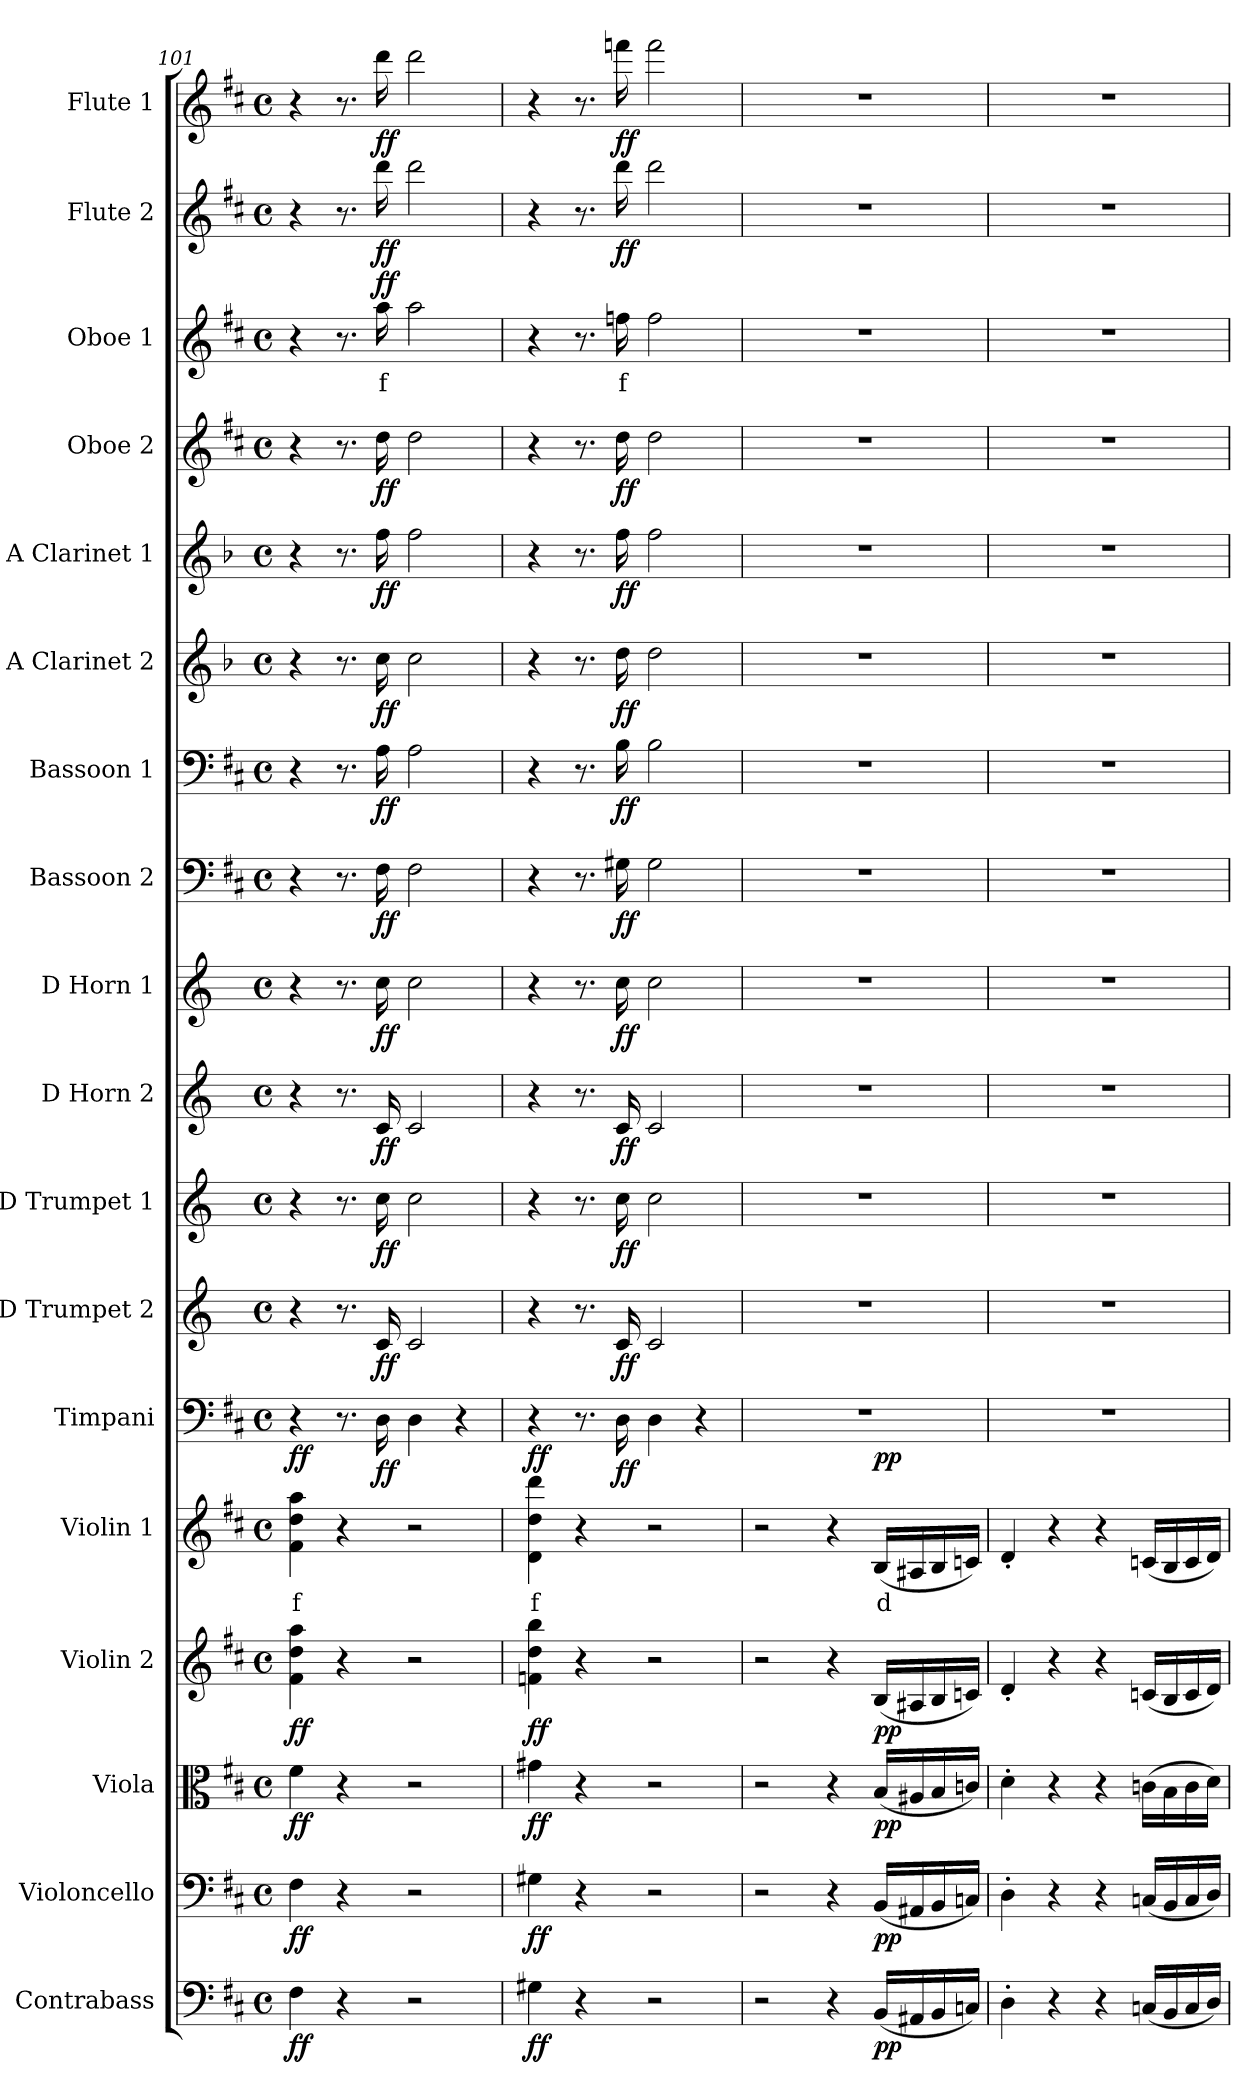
**kern	**dynam	**kern	**dynam	**kern	**dynam	**kern	**dynam	**kern	**text	**dynam	**kern	**dynam	**kern	**dynam	**kern	**dynam	**kern	**dynam	**kern	**dynam	**kern	**dynam	**kern	**dynam	**kern	**dynam	**kern	**dynam	**kern	**dynam	**kern	**text	**dynam	**kern	**dynam	**kern	**dynam
*part18	*part18	*part17	*part17	*part16	*part16	*part15	*part15	*part14	*part14	*part14	*part13	*part13	*part12	*part12	*part11	*part11	*part10	*part10	*part9	*part9	*part8	*part8	*part7	*part7	*part6	*part6	*part5	*part5	*part4	*part4	*part3	*part3	*part3	*part2	*part2	*part1	*part1
*staff18	*staff18	*staff17	*staff17	*staff16	*staff16	*staff15	*staff15	*staff14	*staff14	*staff14	*staff13	*staff13	*staff12	*staff12	*staff11	*staff11	*staff10	*staff10	*staff9	*staff9	*staff8	*staff8	*staff7	*staff7	*staff6	*staff6	*staff5	*staff5	*staff4	*staff4	*staff3	*staff3	*staff3	*staff2	*staff2	*staff1	*staff1
*I"Contrabass	*	*I"Violoncello	*	*I"Viola	*	*I"Violin 2	*	*I"Violin 1	*	*	*I"Timpani	*	*I"D Trumpet 2	*	*I"D Trumpet 1	*	*I"D Horn 2	*	*I"D Horn 1	*	*I"Bassoon 2	*	*I"Bassoon 1	*	*I"A Clarinet 2	*	*I"A Clarinet 1	*	*I"Oboe 2	*	*I"Oboe 1	*	*	*I"Flute 2	*	*I"Flute 1	*
*I'Cb	*	*I'Vc	*	*I'Vla	*	*I'Vln 2	*	*I'Vln 1	*	*	*I'Timp	*	*I'Tpt 2	*	*I'Tpt 1	*	*I'Hn 2	*	*I'Hn 1	*	*I'Bsn 2	*	*I'Bsn 1	*	*I'Cl 2	*	*I'Cl 1	*	*I'Ob 2	*	*I'Ob 1	*	*	*I'Fl 2	*	*I'Fl 1	*
*clefF4	*	*clefF4	*	*clefC3	*	*clefG2	*	*clefG2	*	*	*clefF4	*	*clefG2	*	*clefG2	*	*clefG2	*	*clefG2	*	*clefF4	*	*clefF4	*	*clefG2	*	*clefG2	*	*clefG2	*	*clefG2	*	*	*clefG2	*	*clefG2	*
*ITrd7c12	*	*	*	*	*	*	*	*	*	*	*	*	*ITrd-1c-2	*	*ITrd-1c-2	*	*ITrd6c10	*	*ITrd6c10	*	*	*	*	*	*ITrd2c3	*	*ITrd2c3	*	*	*	*	*	*	*	*	*	*
*k[f#c#]	*	*k[f#c#]	*	*k[f#c#]	*	*k[f#c#]	*	*k[f#c#]	*	*	*k[f#c#]	*	*k[f#c#]	*	*k[f#c#]	*	*k[f#c#]	*	*k[f#c#]	*	*k[f#c#]	*	*k[f#c#]	*	*k[f#c#]	*	*k[f#c#]	*	*k[f#c#]	*	*k[f#c#]	*	*	*k[f#c#]	*	*k[f#c#]	*
*M4/4	*	*M4/4	*	*M4/4	*	*M4/4	*	*M4/4	*	*	*M4/4	*	*M4/4	*	*M4/4	*	*M4/4	*	*M4/4	*	*M4/4	*	*M4/4	*	*M4/4	*	*M4/4	*	*M4/4	*	*M4/4	*	*	*M4/4	*	*M4/4	*
*met(c)	*	*met(c)	*	*met(c)	*	*met(c)	*	*met(c)	*	*	*met(c)	*	*met(c)	*	*met(c)	*	*met(c)	*	*met(c)	*	*met(c)	*	*met(c)	*	*met(c)	*	*met(c)	*	*met(c)	*	*met(c)	*	*	*met(c)	*	*met(c)	*
=101	=101	=101	=101	=101	=101	=101	=101	=101	=101	=101	=101	=101	=101	=101	=101	=101	=101	=101	=101	=101	=101	=101	=101	=101	=101	=101	=101	=101	=101	=101	=101	=101	=101	=101	=101	=101	=101
!	!LO:DY:b	!	!LO:DY:b	!	!LO:DY:b	!	!LO:DY:b	!	!LO:LY:b:color=#FF0000	!LO:DY:b	!	!	!	!	!	!	!	!	!	!	!	!	!	!	!	!	!	!	!	!	!	!	!	!	!	!	!
4FF#\	ff	4F#\	ff	4f#\	ff	4f#\ 4dd\ 4aa\	ff	4f#\ 4dd\ 4aa\	f	ff	4r	.	4r	.	4r	.	4r	.	4r	.	4r	.	4r	.	4r	.	4r	.	4r	.	4r	.	.	4r	.	4r	.
4r	.	4r	.	4r	.	4r	.	4r	.	.	8.r	.	8.r	.	8.r	.	8.r	.	8.r	.	8.r	.	8.r	.	8.r	.	8.r	.	8.r	.	8.r	.	.	8.r	.	8.r	.
!	!	!	!	!	!	!	!	!	!	!	!	!LO:DY:b	!	!LO:DY:b	!	!LO:DY:b	!	!LO:DY:b	!	!LO:DY:b	!	!LO:DY:b	!	!LO:DY:b	!	!LO:DY:b	!	!LO:DY:b	!	!LO:DY:b	!	!LO:LY:b:color=#FF0000	!LO:DY:b	!	!LO:DY:b	!	!LO:DY:b
.	.	.	.	.	.	.	.	.	.	.	16D\	ff	16d/	ff	16dd\	ff	16D/	ff	16d\	ff	16F#\	ff	16A\	ff	16a\	ff	16dd\	ff	16dd\	ff	16aa\	f	ff	16ddd\	ff	16ddd\	ff
2r	.	2r	.	2r	.	2r	.	2r	.	.	4D\	.	2d/	.	2dd\	.	2D/	.	2d\	.	2F#\	.	2A\	.	2a\	.	2dd\	.	2dd\	.	2aa\	.	.	2ddd\	.	2ddd\	.
.	.	.	.	.	.	.	.	.	.	.	4r	.	.	.	.	.	.	.	.	.	.	.	.	.	.	.	.	.	.	.	.	.	.	.	.	.	.
=102	=102	=102	=102	=102	=102	=102	=102	=102	=102	=102	=102	=102	=102	=102	=102	=102	=102	=102	=102	=102	=102	=102	=102	=102	=102	=102	=102	=102	=102	=102	=102	=102	=102	=102	=102	=102	=102
!	!LO:DY:b	!	!LO:DY:b	!	!LO:DY:b	!	!LO:DY:b	!	!LO:LY:b:color=#FF0000	!LO:DY:b	!	!	!	!	!	!	!	!	!	!	!	!	!	!	!	!	!	!	!	!	!	!	!	!	!	!	!
4GG#X\	ff	4G#X\	ff	4g#X\	ff	4fn\ 4dd\ 4bb\	ff	4d\ 4dd\ 4ddd\	f	ff	4r	.	4r	.	4r	.	4r	.	4r	.	4r	.	4r	.	4r	.	4r	.	4r	.	4r	.	.	4r	.	4r	.
4r	.	4r	.	4r	.	4r	.	4r	.	.	8.r	.	8.r	.	8.r	.	8.r	.	8.r	.	8.r	.	8.r	.	8.r	.	8.r	.	8.r	.	8.r	.	.	8.r	.	8.r	.
!	!	!	!	!	!	!	!	!	!	!	!	!LO:DY:b	!	!LO:DY:b	!	!LO:DY:b	!	!LO:DY:b	!	!LO:DY:b	!	!LO:DY:b	!	!LO:DY:b	!	!LO:DY:b	!	!LO:DY:b	!	!LO:DY:b	!	!LO:LY:b:color=#FF0000	!	!	!LO:DY:b	!	!LO:DY:b
.	.	.	.	.	.	.	.	.	.	.	16D\	ff	16d/	ff	16dd\	ff	16D/	ff	16d\	ff	16G#X\	ff	16B\	ff	16b\	ff	16dd\	ff	16dd\	ff	16ffn\	f	.	16ddd\	ff	16fffn\	ff
2r	.	2r	.	2r	.	2r	.	2r	.	.	4D\	.	2d/	.	2dd\	.	2D/	.	2d\	.	2G#\	.	2B\	.	2b\	.	2dd\	.	2dd\	.	2ff\	.	.	2ddd\	.	2fff\	.
.	.	.	.	.	.	.	.	.	.	.	4r	.	.	.	.	.	.	.	.	.	.	.	.	.	.	.	.	.	.	.	.	.	.	.	.	.	.
=103	=103	=103	=103	=103	=103	=103	=103	=103	=103	=103	=103	=103	=103	=103	=103	=103	=103	=103	=103	=103	=103	=103	=103	=103	=103	=103	=103	=103	=103	=103	=103	=103	=103	=103	=103	=103	=103
2r	.	2r	.	2r	.	2r	.	2r	.	.	1r	.	1r	.	1r	.	1r	.	1r	.	1r	.	1r	.	1r	.	1r	.	1r	.	1r	.	.	1r	.	1r	.
4r	.	4r	.	4r	.	4r	.	4r	.	.	.	.	.	.	.	.	.	.	.	.	.	.	.	.	.	.	.	.	.	.	.	.	.	.	.	.	.
!	!LO:DY:b	!	!LO:DY:b	!	!LO:DY:b	!	!LO:DY:b	!	!LO:LY:b:color=#FF0000	!LO:DY:b	!	!	!	!	!	!	!	!	!	!	!	!	!	!	!	!	!	!	!	!	!	!	!	!	!	!	!
(16BBB/LL	pp	(16BB/LL	pp	(16B/LL	pp	(16B/LL	pp	(16B/LL	d	pp	.	.	.	.	.	.	.	.	.	.	.	.	.	.	.	.	.	.	.	.	.	.	.	.	.	.	.
16AAA#X/	.	16AA#X/	.	16A#X/	.	16A#X/	.	16A#X/	.	.	.	.	.	.	.	.	.	.	.	.	.	.	.	.	.	.	.	.	.	.	.	.	.	.	.	.	.
16BBB/	.	16BB/	.	16B/	.	16B/	.	16B/	.	.	.	.	.	.	.	.	.	.	.	.	.	.	.	.	.	.	.	.	.	.	.	.	.	.	.	.	.
16CCn/JJ)	.	16Cn/JJ)	.	16cn/JJ)	.	16cn/JJ)	.	16cn/JJ)	.	.	.	.	.	.	.	.	.	.	.	.	.	.	.	.	.	.	.	.	.	.	.	.	.	.	.	.	.
=104	=104	=104	=104	=104	=104	=104	=104	=104	=104	=104	=104	=104	=104	=104	=104	=104	=104	=104	=104	=104	=104	=104	=104	=104	=104	=104	=104	=104	=104	=104	=104	=104	=104	=104	=104	=104	=104
4DD'\	.	4D'\	.	4d'\	.	4d'/	.	4d'/	.	.	1r	.	1r	.	1r	.	1r	.	1r	.	1r	.	1r	.	1r	.	1r	.	1r	.	1r	.	.	1r	.	1r	.
4r	.	4r	.	4r	.	4r	.	4r	.	.	.	.	.	.	.	.	.	.	.	.	.	.	.	.	.	.	.	.	.	.	.	.	.	.	.	.	.
4r	.	4r	.	4r	.	4r	.	4r	.	.	.	.	.	.	.	.	.	.	.	.	.	.	.	.	.	.	.	.	.	.	.	.	.	.	.	.	.
(16CCn/LL	.	(16Cn/LL	.	(16cn\LL	.	(16cn/LL	.	(16cn/LL	.	.	.	.	.	.	.	.	.	.	.	.	.	.	.	.	.	.	.	.	.	.	.	.	.	.	.	.	.
16BBB/	.	16BB/	.	16B\	.	16B/	.	16B/	.	.	.	.	.	.	.	.	.	.	.	.	.	.	.	.	.	.	.	.	.	.	.	.	.	.	.	.	.
16CC/	.	16C/	.	16c\	.	16c/	.	16c/	.	.	.	.	.	.	.	.	.	.	.	.	.	.	.	.	.	.	.	.	.	.	.	.	.	.	.	.	.
16DD/JJ)	.	16D/JJ)	.	16d\JJ)	.	16d/JJ)	.	16d/JJ)	.	.	.	.	.	.	.	.	.	.	.	.	.	.	.	.	.	.	.	.	.	.	.	.	.	.	.	.	.
=	=	=	=	=	=	=	=	=	=	=	=	=	=	=	=	=	=	=	=	=	=	=	=	=	=	=	=	=	=	=	=	=	=	=	=	=	=
*-	*-	*-	*-	*-	*-	*-	*-	*-	*-	*-	*-	*-	*-	*-	*-	*-	*-	*-	*-	*-	*-	*-	*-	*-	*-	*-	*-	*-	*-	*-	*-	*-	*-	*-	*-	*-	*-
